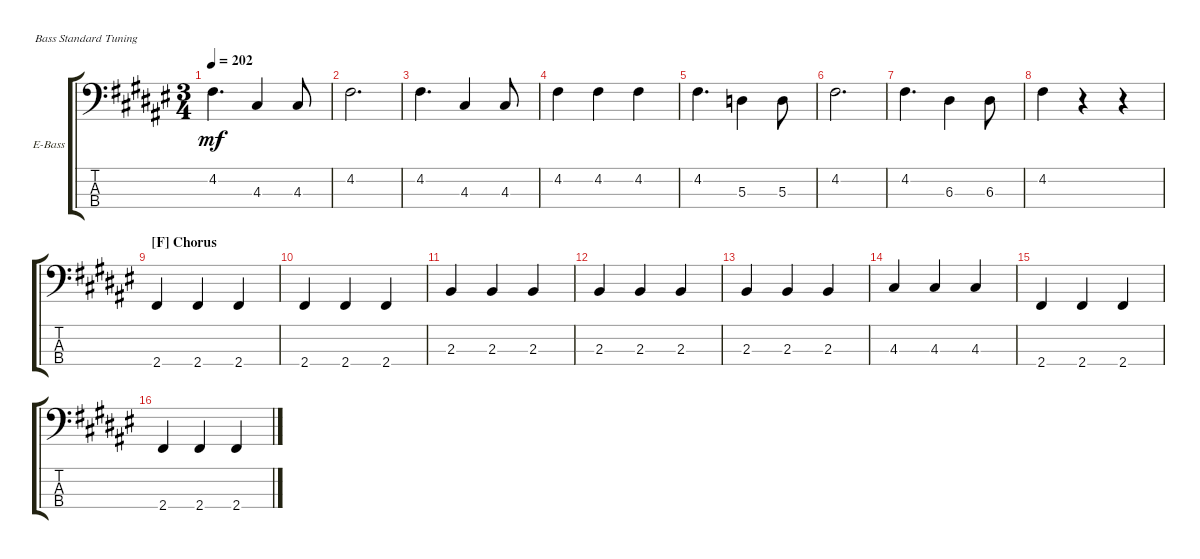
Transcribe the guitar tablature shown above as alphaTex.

\defaultSystemsLayout 4
\bracketExtendMode groupsimilarinstruments
\firstSystemTrackNameOrientation horizontal
\otherSystemsTrackNameOrientation horizontal
\track ("Electric Bass" "E-Bass") {instrument electricbassfinger}
\staff {score tabs}
\tuning (G2 D2 A1 E1)
\ts (3 4)
\tempo 202
\clef f4
\ks f#
4.2.4{d dy mf} 4.3.4 4.3.8 |
4.2.2{d} |
4.2.4{d} 4.3.4 4.3.8 |
4.2.4 4.2.4 4.2.4 |
4.2.4{d} 5.3.4 5.3.8 |
4.2.2{d} |
4.2.4{d} 6.3.4 6.3.8 |
4.2.4 r.4 r.4 |
\section ("F" "Chorus")
2.4.4 2.4.4 2.4.4 |
2.4.4 2.4.4 2.4.4 |
2.3.4 2.3.4 2.3.4 |
2.3.4 2.3.4 2.3.4 |
2.3.4 2.3.4 2.3.4 |
4.3.4 4.3.4 4.3.4 |
2.4.4 2.4.4 2.4.4 |
2.4.4 2.4.4 2.4.4
